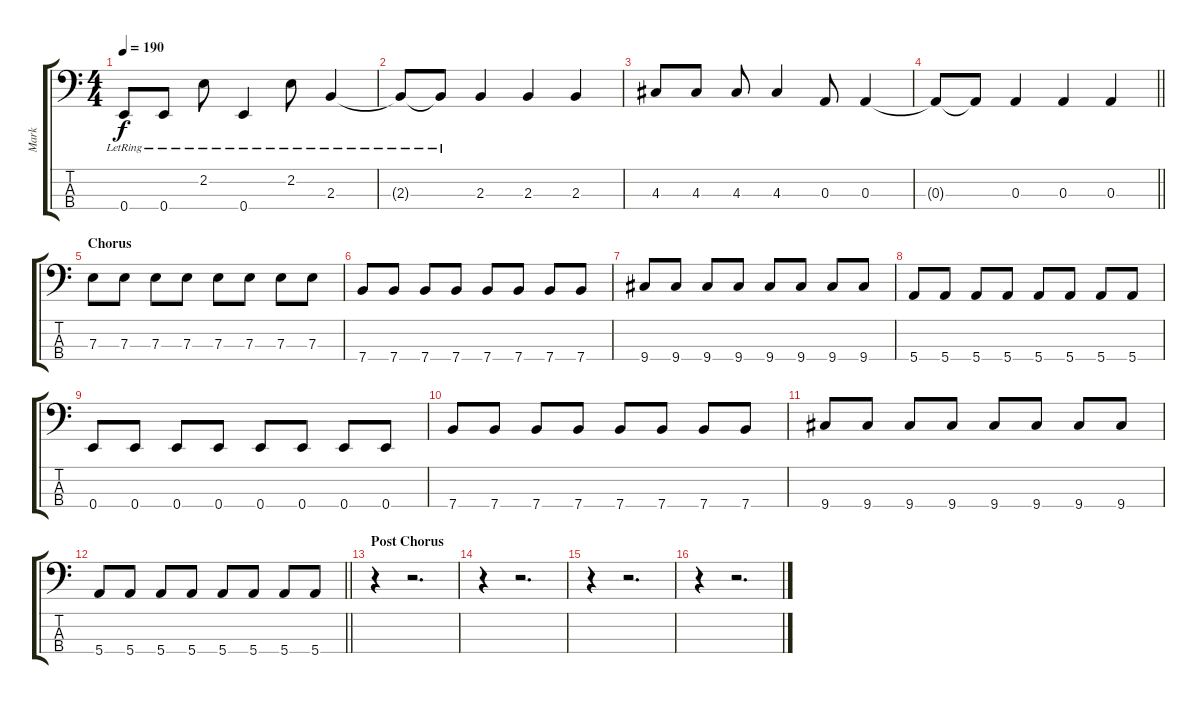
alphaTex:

\track ("Mark" "Mark") {instrument electricbassfinger}
\staff {score tabs}
\tuning (G2 D2 A1 E1) {hide}
\ts (4 4)
\tempo 190
\clef f4
\ks c
0.4{lr}.8{dy f} 0.4{lr}.8 2.2{lr}.8 0.4{lr}.4 2.2{lr}.8 2.3{lr}.4 |
2.3{lr t}.8 2.3{lr t}.8 2.3.4 2.3.4 2.3.4 |
4.3.8 4.3.8 4.3.8 4.3.4 0.3.8 0.3.4 |
\barLineRight lightlight
0.3{t}.8 0.3{t}.8 0.3.4 0.3.4 0.3.4 |
\section ("" "Chorus")
7.3.8 7.3.8 7.3.8 7.3.8 7.3.8 7.3.8 7.3.8 7.3.8 |
7.4.8 7.4.8 7.4.8 7.4.8 7.4.8 7.4.8 7.4.8 7.4.8 |
9.4.8 9.4.8 9.4.8 9.4.8 9.4.8 9.4.8 9.4.8 9.4.8 |
5.4.8 5.4.8 5.4.8 5.4.8 5.4.8 5.4.8 5.4.8 5.4.8 |
0.4.8 0.4.8 0.4.8 0.4.8 0.4.8 0.4.8 0.4.8 0.4.8 |
7.4.8 7.4.8 7.4.8 7.4.8 7.4.8 7.4.8 7.4.8 7.4.8 |
9.4.8 9.4.8 9.4.8 9.4.8 9.4.8 9.4.8 9.4.8 9.4.8 |
\barLineRight lightlight
5.4.8 5.4.8 5.4.8 5.4.8 5.4.8 5.4.8 5.4.8 5.4.8 |
\section ("" "Post Chorus")
r.4 r.2{d} |
r.4 r.2{d} |
r.4 r.2{d} |
r.4 r.2{d}
